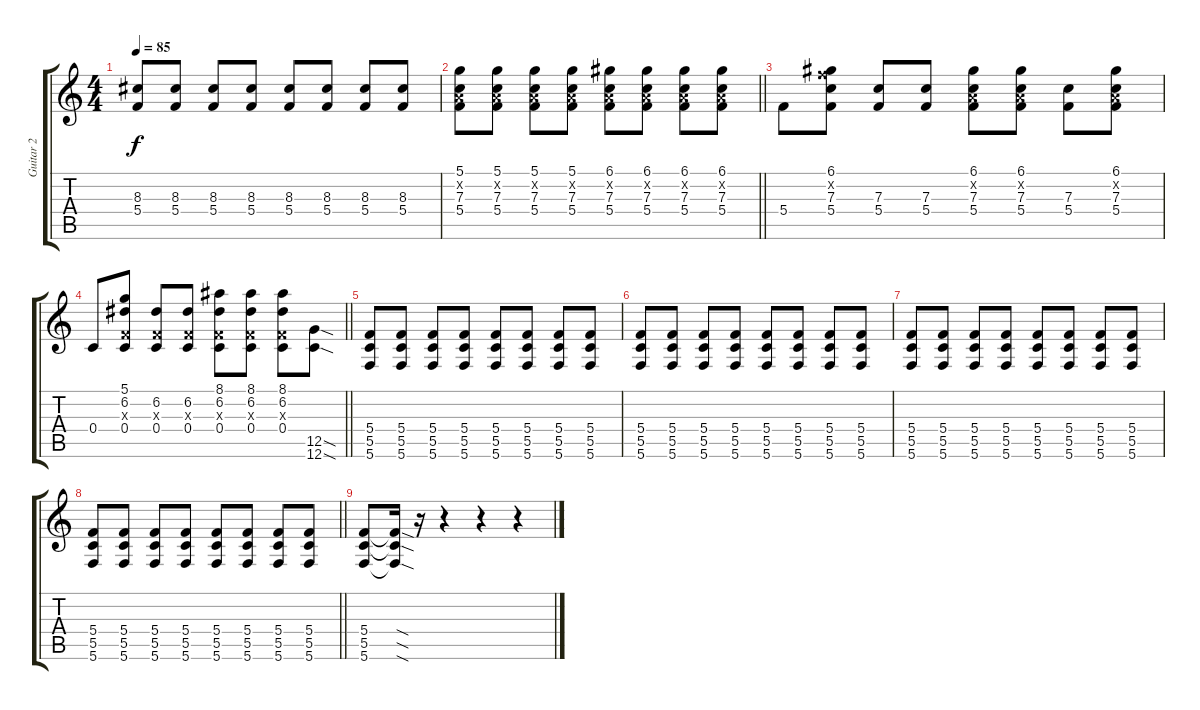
\track ("Guitar 2" "Guitar 2") {instrument distortionguitar}
\staff {score tabs}
\tuning (D4 A3 F3 C3 G2 C2) {hide}
\ts (4 4)
\tempo 85
\clef g2
\ks c
(8.3 5.4).8{dy f} (8.3 5.4).8 (8.3 5.4).8 (8.3 5.4).8 (8.3 5.4).8 (8.3 5.4).8 (8.3 5.4).8 (8.3 5.4).8 |
\barLineRight lightlight
(5.1 0.2{x} 7.3 5.4).8 (5.1 0.2{x} 7.3 5.4).8 (5.1 0.2{x} 7.3 5.4).8 (5.1 0.2{x} 7.3 5.4).8 (6.1 0.2{x} 7.3 5.4).8 (6.1 0.2{x} 7.3 5.4).8 (6.1 0.2{x} 7.3 5.4).8 (6.1 0.2{x} 7.3 5.4).8 |
5.4.8 (6.1 8.2{x} 7.3 5.4).8 (7.3 5.4).8 (7.3 5.4).8 (6.1 0.2{x} 7.3 5.4).8 (6.1 0.2{x} 7.3 5.4).8 (7.3 5.4).8 (6.1 0.2{x} 7.3 5.4).8 |
\barLineRight lightlight
0.4.8 (5.1 6.2 0.3{x} 0.4).8 (6.2 0.3{x} 0.4).8 (6.2 0.3{x} 0.4).8 (8.1 6.2 0.3{x} 0.4).8 (8.1 6.2 0.3{x} 0.4).8 (8.1 6.2 0.3{x} 0.4).8 (12.5{sod} 12.6{sod}).8 |
(5.4 5.5 5.6).8 (5.4 5.5 5.6).8 (5.4 5.5 5.6).8 (5.4 5.5 5.6).8 (5.4 5.5 5.6).8 (5.4 5.5 5.6).8 (5.4 5.5 5.6).8 (5.4 5.5 5.6).8 |
(5.4 5.5 5.6).8 (5.4 5.5 5.6).8 (5.4 5.5 5.6).8 (5.4 5.5 5.6).8 (5.4 5.5 5.6).8 (5.4 5.5 5.6).8 (5.4 5.5 5.6).8 (5.4 5.5 5.6).8 |
(5.4 5.5 5.6).8 (5.4 5.5 5.6).8 (5.4 5.5 5.6).8 (5.4 5.5 5.6).8 (5.4 5.5 5.6).8 (5.4 5.5 5.6).8 (5.4 5.5 5.6).8 (5.4 5.5 5.6).8 |
\barLineRight lightlight
(5.4 5.5 5.6).8 (5.4 5.5 5.6).8 (5.4 5.5 5.6).8 (5.4 5.5 5.6).8 (5.4 5.5 5.6).8 (5.4 5.5 5.6).8 (5.4 5.5 5.6).8 (5.4 5.5 5.6).8 |
(5.4 5.5 5.6).8 (5.4{sod t} 5.5{sod t} 5.6{sod t}).16 r.16 r.4 r.4 r.4
